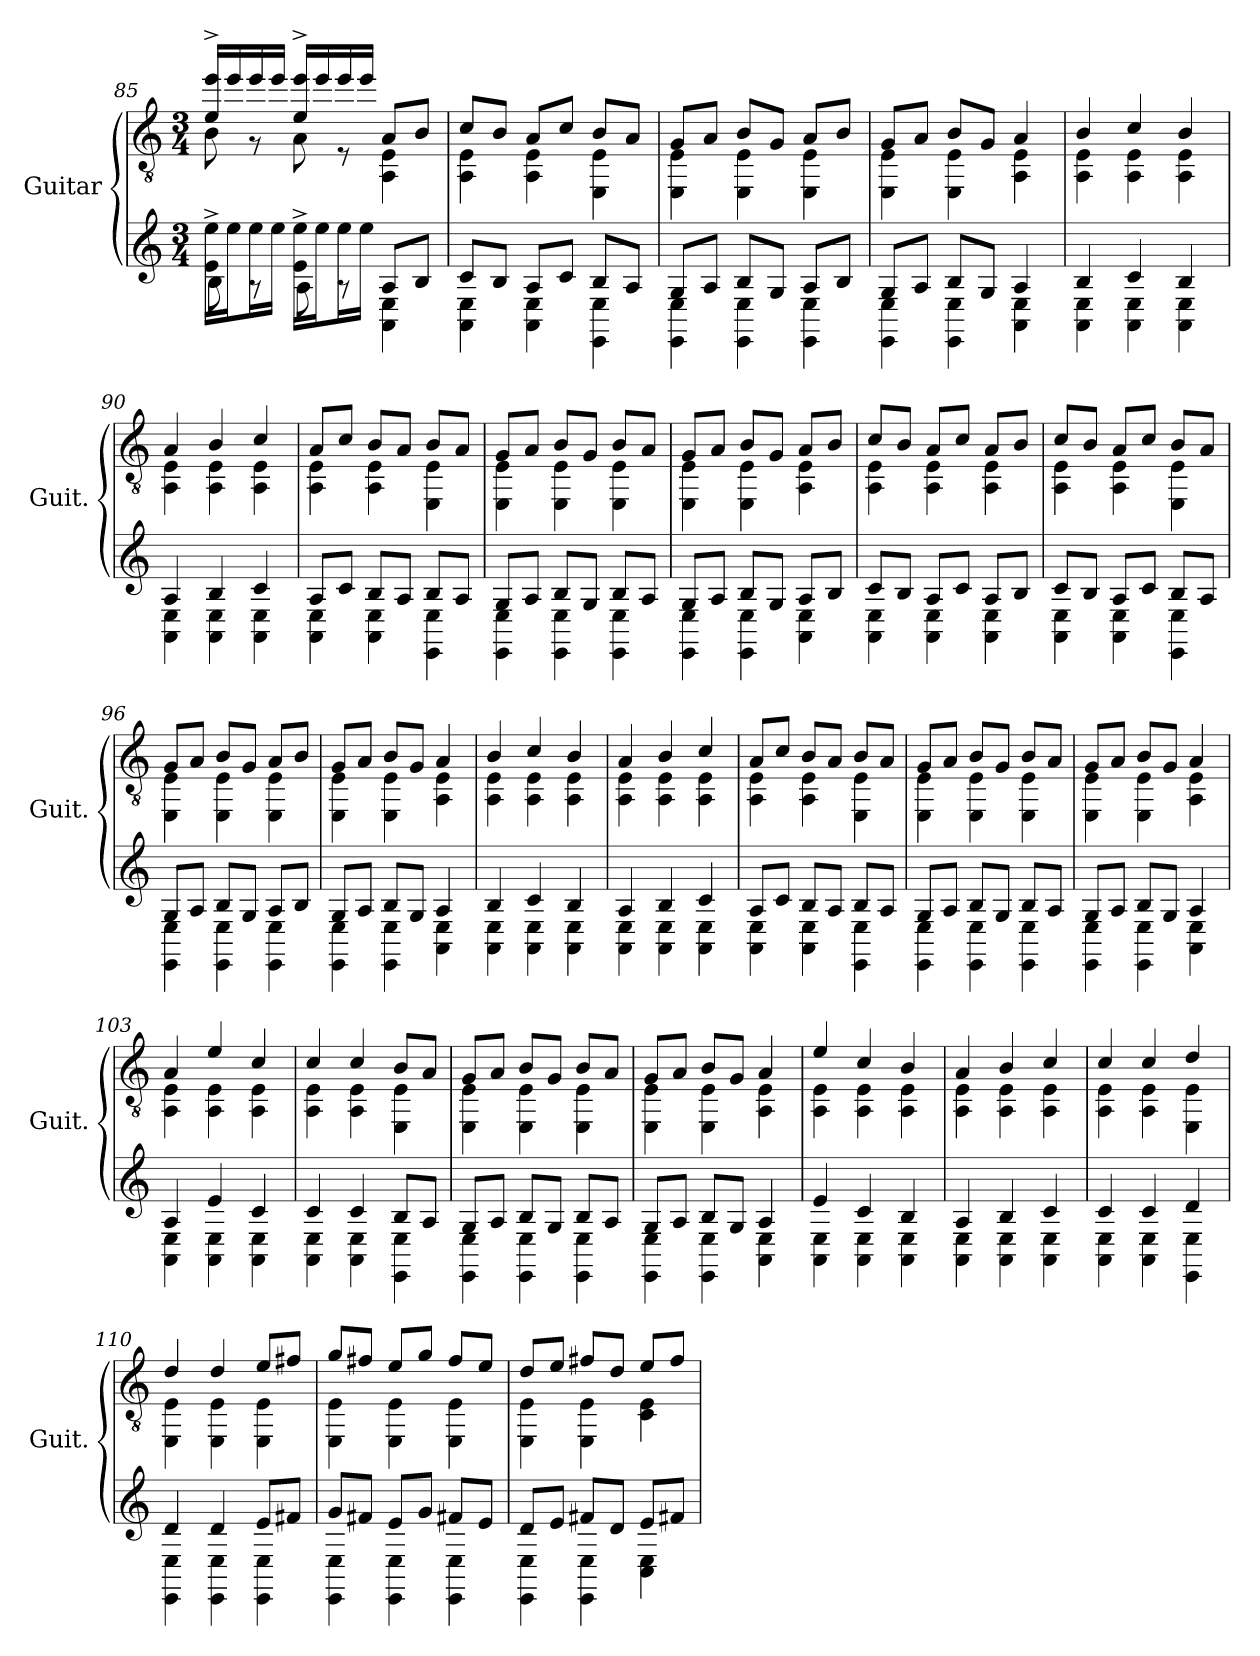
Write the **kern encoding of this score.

**kern	**kern
*part1	*part1
*staff2	*staff1
*I"Guitar	*
*I'Guit.	*
*	*clefGv2
*k[]	*k[]
*M3/4	*M3/4
=85	=85
*^	*^
16e^\ 16ee^\LL	8B	16e/^ 16ee/^LL	8B\
16eeJ	.	16ee/	.
16eeL	8r	16ee/	8r
16eeJJ	.	16ee/JJ	.
16e^\ 16ee^\LL	8A	16e/^ 16ee/^LL	8A\
16eeJ	.	16ee/	.
16eeL	8r	16ee/	8r
16eeJJ	.	16ee/JJ	.
8AL	4AA 4E	8A/L	4AA\ 4E\
8BJ	.	8B/J	.
=86	=86	=86	=86
8cL	4AA 4E	8c/L	4AA\ 4E\
8BJ	.	8B/J	.
8AL	4AA 4E	8A/L	4AA\ 4E\
8cJ	.	8c/J	.
8BL	4EE 4E	8B/L	4EE\ 4E\
8AJ	.	8A/J	.
=87	=87	=87	=87
8GL	4EE 4E	8G/L	4EE\ 4E\
8AJ	.	8A/J	.
8BL	4EE 4E	8B/L	4EE\ 4E\
8GJ	.	8G/J	.
8AL	4EE 4E	8A/L	4EE\ 4E\
8BJ	.	8B/J	.
!!LO:LB:g=z	!!
=88	=88	=88	=88
8GL	4EE 4E	8G/L	4EE\ 4E\
8AJ	.	8A/J	.
8BL	4EE 4E	8B/L	4EE\ 4E\
8GJ	.	8G/J	.
4A	4AA 4E	4A/	4AA\ 4E\
=89	=89	=89	=89
4B	4AA 4E	4B/	4AA\ 4E\
4c	4AA 4E	4c/	4AA\ 4E\
4B	4AA 4E	4B/	4AA\ 4E\
=90	=90	=90	=90
4A	4AA 4E	4A/	4AA\ 4E\
4B	4AA 4E	4B/	4AA\ 4E\
4c	4AA 4E	4c/	4AA\ 4E\
=91	=91	=91	=91
8AL	4AA 4E	8A/L	4AA\ 4E\
8cJ	.	8c/J	.
8BL	4AA 4E	8B/L	4AA\ 4E\
8AJ	.	8A/J	.
8BL	4EE 4E	8B/L	4EE\ 4E\
8AJ	.	8A/J	.
=92	=92	=92	=92
8GL	4EE 4E	8G/L	4EE\ 4E\
8AJ	.	8A/J	.
8BL	4EE 4E	8B/L	4EE\ 4E\
8GJ	.	8G/J	.
8BL	4EE 4E	8B/L	4EE\ 4E\
8AJ	.	8A/J	.
=93	=93	=93	=93
8GL	4EE 4E	8G/L	4EE\ 4E\
8AJ	.	8A/J	.
8BL	4EE 4E	8B/L	4EE\ 4E\
8GJ	.	8G/J	.
8AL	4AA 4E	8A/L	4AA\ 4E\
8BJ	.	8B/J	.
=94	=94	=94	=94
8cL	4AA 4E	8c/L	4AA\ 4E\
8BJ	.	8B/J	.
8AL	4AA 4E	8A/L	4AA\ 4E\
8cJ	.	8c/J	.
8AL	4AA 4E	8A/L	4AA\ 4E\
8BJ	.	8B/J	.
!!LO:PB:g=z	!!
=95	=95	=95	=95
8cL	4AA 4E	8c/L	4AA\ 4E\
8BJ	.	8B/J	.
8AL	4AA 4E	8A/L	4AA\ 4E\
8cJ	.	8c/J	.
8BL	4EE 4E	8B/L	4EE\ 4E\
8AJ	.	8A/J	.
=96	=96	=96	=96
8GL	4EE 4E	8G/L	4EE\ 4E\
8AJ	.	8A/J	.
8BL	4EE 4E	8B/L	4EE\ 4E\
8GJ	.	8G/J	.
8AL	4EE 4E	8A/L	4EE\ 4E\
8BJ	.	8B/J	.
=97	=97	=97	=97
8GL	4EE 4E	8G/L	4EE\ 4E\
8AJ	.	8A/J	.
8BL	4EE 4E	8B/L	4EE\ 4E\
8GJ	.	8G/J	.
4A	4AA 4E	4A/	4AA\ 4E\
=98	=98	=98	=98
4B	4AA 4E	4B/	4AA\ 4E\
4c	4AA 4E	4c/	4AA\ 4E\
4B	4AA 4E	4B/	4AA\ 4E\
=99	=99	=99	=99
4A	4AA 4E	4A/	4AA\ 4E\
4B	4AA 4E	4B/	4AA\ 4E\
4c	4AA 4E	4c/	4AA\ 4E\
=100	=100	=100	=100
8AL	4AA 4E	8A/L	4AA\ 4E\
8cJ	.	8c/J	.
8BL	4AA 4E	8B/L	4AA\ 4E\
8AJ	.	8A/J	.
8BL	4EE 4E	8B/L	4EE\ 4E\
8AJ	.	8A/J	.
=101	=101	=101	=101
8GL	4EE 4E	8G/L	4EE\ 4E\
8AJ	.	8A/J	.
8BL	4EE 4E	8B/L	4EE\ 4E\
8GJ	.	8G/J	.
8BL	4EE 4E	8B/L	4EE\ 4E\
8AJ	.	8A/J	.
=102	=102	=102	=102
8GL	4EE 4E	8G/L	4EE\ 4E\
8AJ	.	8A/J	.
8BL	4EE 4E	8B/L	4EE\ 4E\
8GJ	.	8G/J	.
4A	4AA 4E	4A/	4AA\ 4E\
!!LO:LB:g=z	!!
=103	=103	=103	=103
4A	4AA 4E	4A/	4AA\ 4E\
4e	4AA 4E	4e/	4AA\ 4E\
4c	4AA 4E	4c/	4AA\ 4E\
=104	=104	=104	=104
4c	4AA 4E	4c/	4AA\ 4E\
4c	4AA 4E	4c/	4AA\ 4E\
8BL	4EE 4E	8B/L	4EE\ 4E\
8AJ	.	8A/J	.
=105	=105	=105	=105
8GL	4EE 4E	8G/L	4EE\ 4E\
8AJ	.	8A/J	.
8BL	4EE 4E	8B/L	4EE\ 4E\
8GJ	.	8G/J	.
8BL	4EE 4E	8B/L	4EE\ 4E\
8AJ	.	8A/J	.
=106	=106	=106	=106
8GL	4EE 4E	8G/L	4EE\ 4E\
8AJ	.	8A/J	.
8BL	4EE 4E	8B/L	4EE\ 4E\
8GJ	.	8G/J	.
4A	4AA 4E	4A/	4AA\ 4E\
=107	=107	=107	=107
4e	4AA 4E	4e/	4AA\ 4E\
4c	4AA 4E	4c/	4AA\ 4E\
4B	4AA 4E	4B/	4AA\ 4E\
=108	=108	=108	=108
4A	4AA 4E	4A/	4AA\ 4E\
4B	4AA 4E	4B/	4AA\ 4E\
4c	4AA 4E	4c/	4AA\ 4E\
=109	=109	=109	=109
4c	4AA 4E	4c/	4AA\ 4E\
4c	4AA 4E	4c/	4AA\ 4E\
4d	4EE 4E	4d/	4EE\ 4E\
=110	=110	=110	=110
4d	4EE 4E	4d/	4EE\ 4E\
4d	4EE 4E	4d/	4EE\ 4E\
8eL	4EE 4E	8e/L	4EE\ 4E\
8f#XJ	.	8f#X/J	.
!!LO:LB:g=z	!!
=111	=111	=111	=111
8gL	4EE 4E	8g/L	4EE\ 4E\
8f#J	.	8f#X/J	.
8eL	4EE 4E	8e/L	4EE\ 4E\
8gJ	.	8g/J	.
8f#XL	4EE 4E	8f#/L	4EE\ 4E\
8eJ	.	8e/J	.
=112	=112	=112	=112
8dL	4EE 4E	8d/L	4EE\ 4E\
8eJ	.	8e/J	.
8f#L	4EE 4E	8f#X/L	4EE\ 4E\
8dJ	.	8d/J	.
8eL	4C 4E	8e/L	4C\ 4E\
8f#XJ	.	8f#/J	.
*v	*v	*	*
*	*v	*v
=	=
*-	*-
